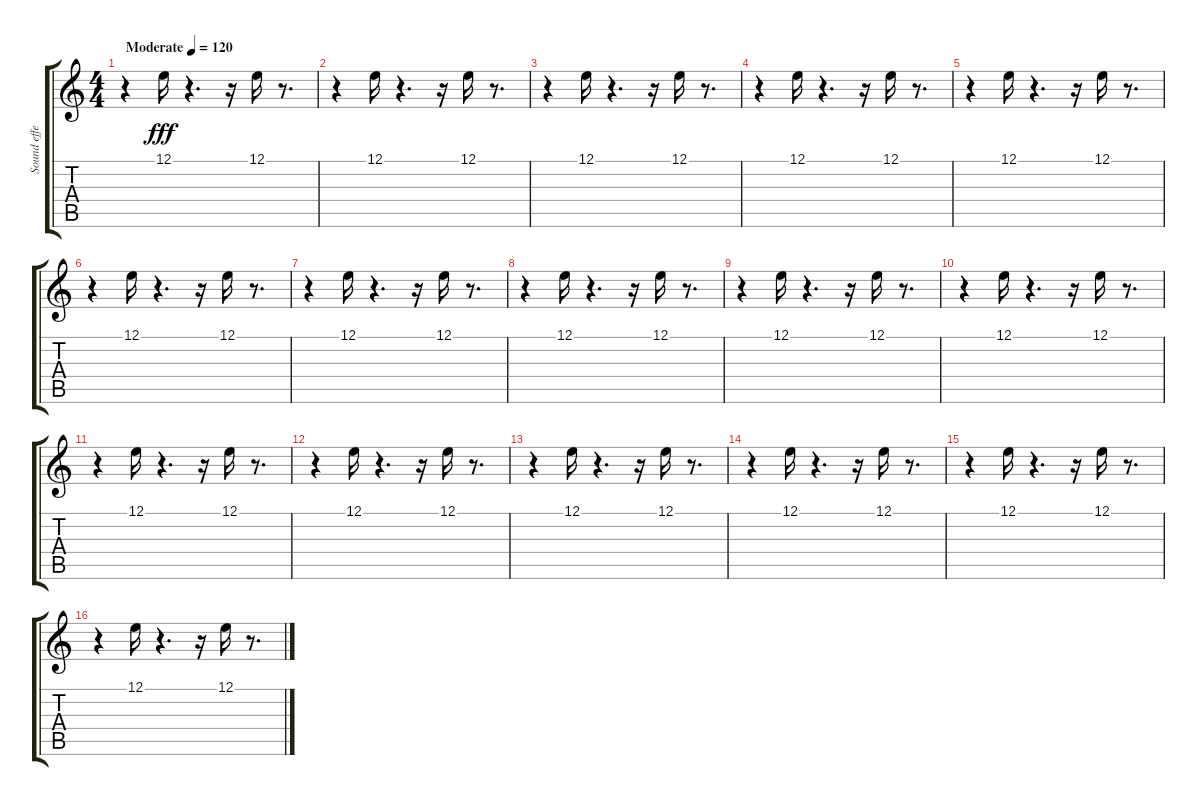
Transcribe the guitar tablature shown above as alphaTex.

\track ("Sound effects" "Sound effe") {instrument gunshot}
\staff {score tabs}
\tuning (E4 B3 G3 D3 A2 E2) {hide}
\ts (4 4)
\tempo (120 "Moderate")
\clef g2
\ks c
r.4{dy fff instrument gunshot} 12.1.16 r.4{d} r.16 12.1.16 r.8{d} |
r.4 12.1.16 r.4{d} r.16 12.1.16 r.8{d} |
r.4 12.1.16 r.4{d} r.16 12.1.16 r.8{d} |
r.4 12.1.16 r.4{d} r.16 12.1.16 r.8{d} |
r.4 12.1.16 r.4{d} r.16 12.1.16 r.8{d} |
r.4 12.1.16 r.4{d} r.16 12.1.16 r.8{d} |
r.4 12.1.16 r.4{d} r.16 12.1.16 r.8{d} |
r.4 12.1.16 r.4{d} r.16 12.1.16 r.8{d} |
r.4 12.1.16 r.4{d} r.16 12.1.16 r.8{d} |
r.4 12.1.16 r.4{d} r.16 12.1.16 r.8{d} |
r.4 12.1.16 r.4{d} r.16 12.1.16 r.8{d} |
r.4 12.1.16 r.4{d} r.16 12.1.16 r.8{d} |
r.4 12.1.16 r.4{d} r.16 12.1.16 r.8{d} |
r.4 12.1.16 r.4{d} r.16 12.1.16 r.8{d} |
r.4 12.1.16 r.4{d} r.16 12.1.16 r.8{d} |
r.4 12.1.16 r.4{d} r.16 12.1.16 r.8{d}
